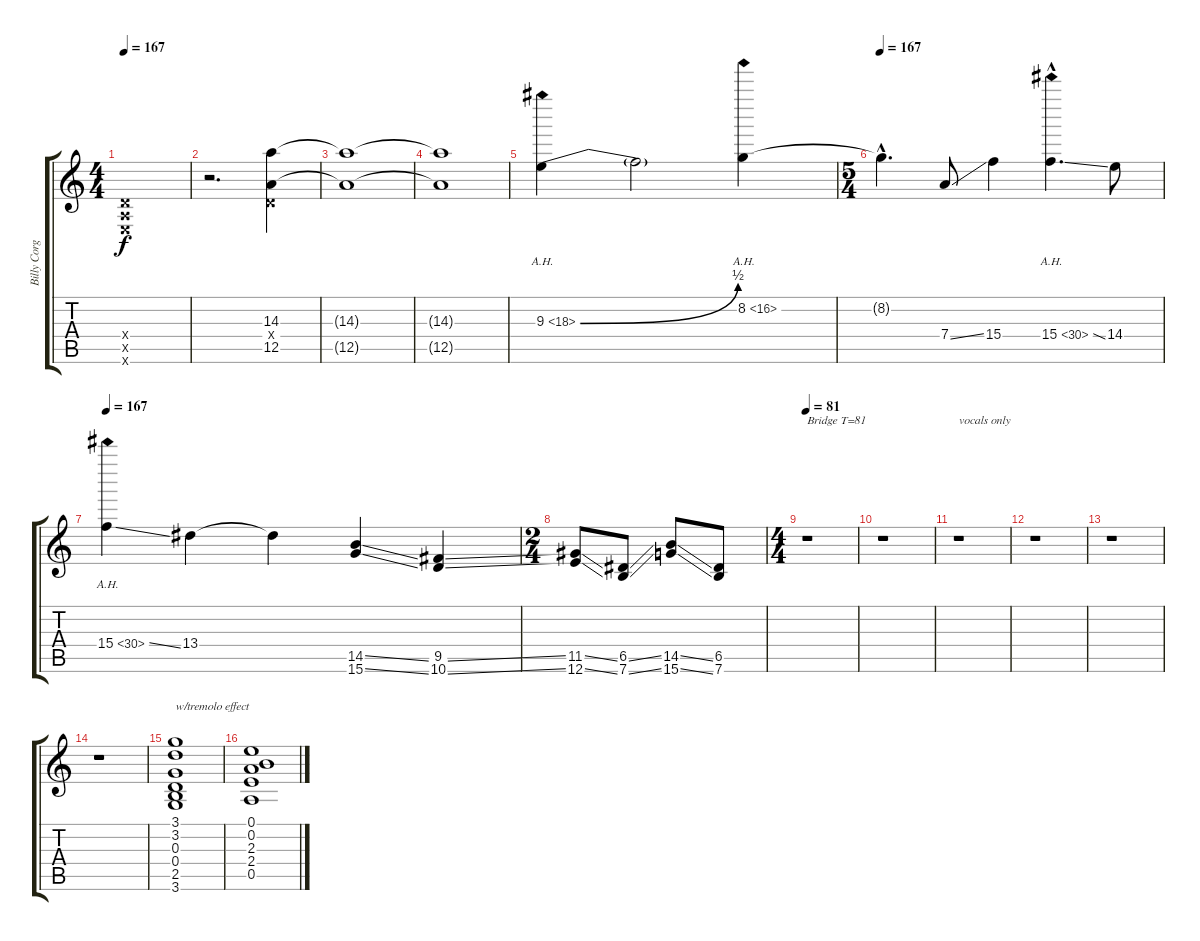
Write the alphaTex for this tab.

\track ("Billy Corgan" "Billy Corg") {instrument electricguitarjazz}
\staff {score tabs}
\tuning (E4 B3 G3 D3 A2 E2) {hide}
\ts (4 4)
\tempo 167
\clef g2
\ks c
(0.4{x} 0.5{x} 0.6{x}).1{dy f instrument distortionguitar} |
r.2{d} (14.3 0.4{x} 12.5).4{instrument distortionguitar} |
(14.3{t} 12.5{t}).1{instrument distortionguitar} |
(14.3{t} 12.5{t}).1{instrument distortionguitar} |
9.3{be (bend 0 0 60 2) ah 9}.4{instrument distortionguitar} 9.3{t}.2{instrument distortionguitar} 8.2{ah 8}.4{instrument distortionguitar} |
\ts (5 4)
\tempo 167
8.2{hac t}.4{d instrument distortionguitar} 7.4{ss}.8{instrument distortionguitar} 15.4.4{instrument distortionguitar} 15.4{ah 15 ss hac}.4{d instrument distortionguitar} 14.4.8{instrument distortionguitar} |
\tempo 167
15.4{ah 15 ss}.4{instrument distortionguitar} 13.4.4{instrument distortionguitar} 13.4{t}.4{instrument distortionguitar} (14.5{ss} 15.6{ss}).4{instrument distortionguitar} (9.5{ss} 10.6{ss}).4{instrument distortionguitar} |
\ts (2 4)
(11.5{ss} 12.6{ss}).8{instrument distortionguitar} (6.5{ss} 7.6{ss}).8{instrument distortionguitar} (14.5{ss} 15.6{ss}).8{instrument distortionguitar} (6.5 7.6).8{instrument distortionguitar} |
\ts (4 4)
\tempo 81
r.1{txt "Bridge T=81"} |
r.1 |
r.1{txt "vocals only"} |
r.1 |
r.1 |
r.1 |
(3.1 3.2 0.3 0.4 2.5 3.6).1{txt "w/tremolo effect" instrument electricguitarjazz} |
(0.1 0.2 2.3 2.4 0.5).1
